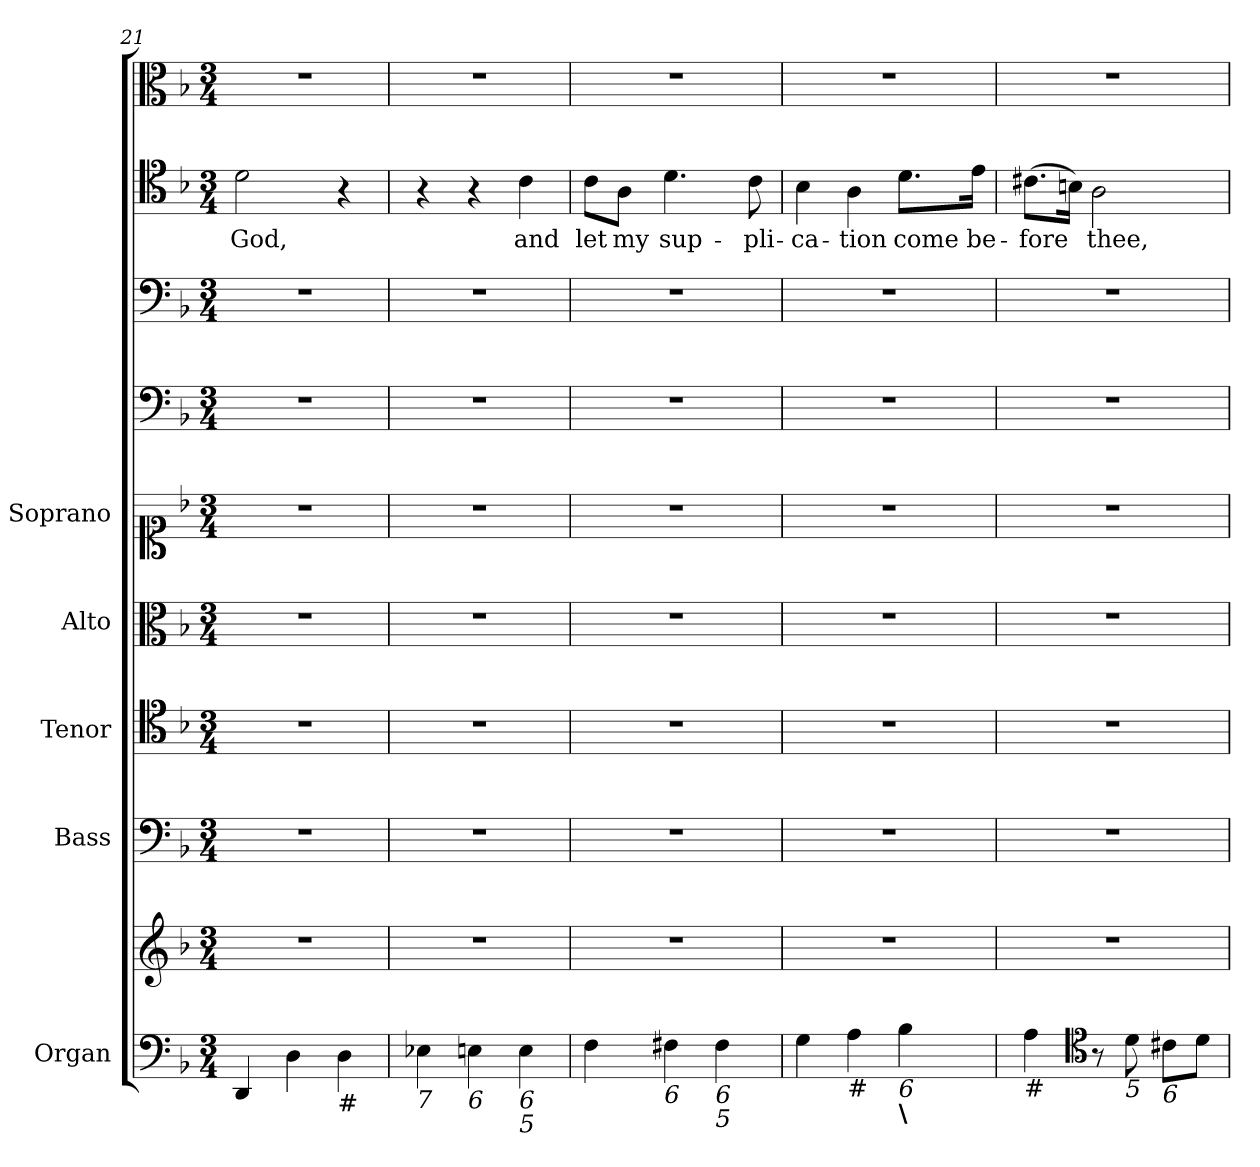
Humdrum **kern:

**kern	**kern	**kern	**kern	**kern	**kern	**kern	**kern	**kern	**text	**kern
*part9	*part9	*part8	*part7	*part6	*part5	*part4	*part3	*part2	*part2	*part1
*staff10	*staff9	*staff8	*staff7	*staff6	*staff5	*staff4	*staff3	*staff2	*staff2	*staff1
*I"Organ	*	*I"Bass	*I"Tenor	*I"Alto	*I"Soprano	*	*	*	*	*
*I'Org.	*	*I'B	*I'T	*I'A	*I'S	*	*	*	*	*
*clefF4	*clefG2	*clefF4	*clefC4	*clefC3	*clefC1	*clefF4	*clefF4	*clefC4	*	*clefC3
*k[b-]	*k[b-]	*k[b-]	*k[b-]	*k[b-]	*k[b-]	*k[b-]	*k[b-]	*k[b-]	*	*k[b-]
*d:	*d:	*d:	*d:	*d:	*d:	*d:	*d:	*d:	*	*d:
*M3/4	*M3/4	*M3/4	*M3/4	*M3/4	*M3/4	*M3/4	*M3/4	*M3/4	*	*M3/4
=21	=21	=21	=21	=21	=21	=21	=21	=21	=21	=21
!	!	!	!	!	!	!	!	!	!LO:LY:b	!
4DD/	2.r	2.r	2.r	2.r	2.r	2.r	2.r	2d\	God,	2.r
4D\	.	.	.	.	.	.	.	.	.	.
!LO:TX:b:t=#	!	!	!	!	!	!	!	!	!	!
4D\	.	.	.	.	.	.	.	4r	.	.
=22	=22	=22	=22	=22	=22	=22	=22	=22	=22	=22
!LO:TX:b:i:t=7	!	!	!	!	!	!	!	!	!	!
4E-X\	2.r	2.r	2.r	2.r	2.r	2.r	2.r	4r	.	2.r
!LO:TX:b:i:t=6	!	!	!	!	!	!	!	!	!	!
4En\	.	.	.	.	.	.	.	4r	.	.
!LO:TX:b:i:t=6	!	!	!	!	!	!	!	!	!	!
!LO:TX:b:i:t=5	!	!	!	!	!	!	!	!	!	!
!	!	!	!	!	!	!	!	!	!LO:LY:b	!
4E\	.	.	.	.	.	.	.	4c\	and	.
=23	=23	=23	=23	=23	=23	=23	=23	=23	=23	=23
!	!	!	!	!	!	!	!	!	!LO:LY:b	!
4F\	2.r	2.r	2.r	2.r	2.r	2.r	2.r	8c\L	let	2.r
!	!	!	!	!	!	!	!	!	!LO:LY:b	!
.	.	.	.	.	.	.	.	8A\J	my	.
!LO:TX:b:i:t=6	!	!	!	!	!	!	!	!	!	!
!	!	!	!	!	!	!	!	!	!LO:LY:b	!
4F#X\	.	.	.	.	.	.	.	4.d\	sup-	.
!LO:TX:b:i:t=6	!	!	!	!	!	!	!	!	!	!
!LO:TX:b:i:t=5	!	!	!	!	!	!	!	!	!	!
4F#\	.	.	.	.	.	.	.	.	.	.
!	!	!	!	!	!	!	!	!	!LO:LY:b	!
.	.	.	.	.	.	.	.	8c\	-pli-	.
=24	=24	=24	=24	=24	=24	=24	=24	=24	=24	=24
!	!	!	!	!	!	!	!	!	!LO:LY:b	!
4G\	2.r	2.r	2.r	2.r	2.r	2.r	2.r	4B-\	-ca-	2.r
!LO:TX:b:t=#	!	!	!	!	!	!	!	!	!	!
!	!	!	!	!	!	!	!	!	!LO:LY:b	!
4A\	.	.	.	.	.	.	.	4A\	-tion	.
!LO:TX:b:i:t=6	!	!	!	!	!	!	!	!	!	!
!LO:TX:b:B:t=\	!	!	!	!	!	!	!	!	!	!
!	!	!	!	!	!	!	!	!	!LO:LY:b	!
4B-\	.	.	.	.	.	.	.	8.d\L	come	.
!	!	!	!	!	!	!	!	!	!LO:LY:b	!
.	.	.	.	.	.	.	.	16e\Jk	be-	.
=25	=25	=25	=25	=25	=25	=25	=25	=25	=25	=25
!LO:TX:b:t=#	!	!	!	!	!	!	!	!	!	!
!	!	!	!	!	!	!	!	!	!LO:LY:b	!
4A\	2.r	2.r	2.r	2.r	2.r	2.r	2.r	(>8.c#X\L	-fore	2.r
.	.	.	.	.	.	.	.	16Bn\Jk)	.	.
*clefC4	*	*	*	*	*	*	*	*	*	*
!	!	!	!	!	!	!	!	!	!LO:LY:b	!
8r	.	.	.	.	.	.	.	2A\	thee,	.
!LO:TX:b:i:t=5	!	!	!	!	!	!	!	!	!	!
8d\	.	.	.	.	.	.	.	.	.	.
!LO:TX:b:i:t=6	!	!	!	!	!	!	!	!	!	!
8c#X\L	.	.	.	.	.	.	.	.	.	.
8d\J	.	.	.	.	.	.	.	.	.	.
=	=	=	=	=	=	=	=	=	=	=
*-	*-	*-	*-	*-	*-	*-	*-	*-	*-	*-
